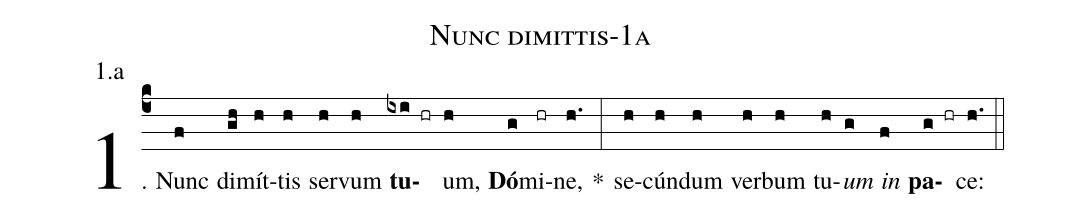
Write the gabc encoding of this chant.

name: Nunc dimittis-1a;
annotation: 1.a;
%%
(c4)1. Nunc(f) di(gh)mít(h)tis(h) ser(h)vum(h) <b>tu</b>(ixi hr)um,(h) <b>Dó</b>(g)mi(hr)ne,(h.) *(:) se(h)cún(h)dum(h) ver(h)bum(h) tu(h)<i>um</i>(g) <i>in</i>(f) <b>pa</b>(g hr)ce:(h.) (::)
